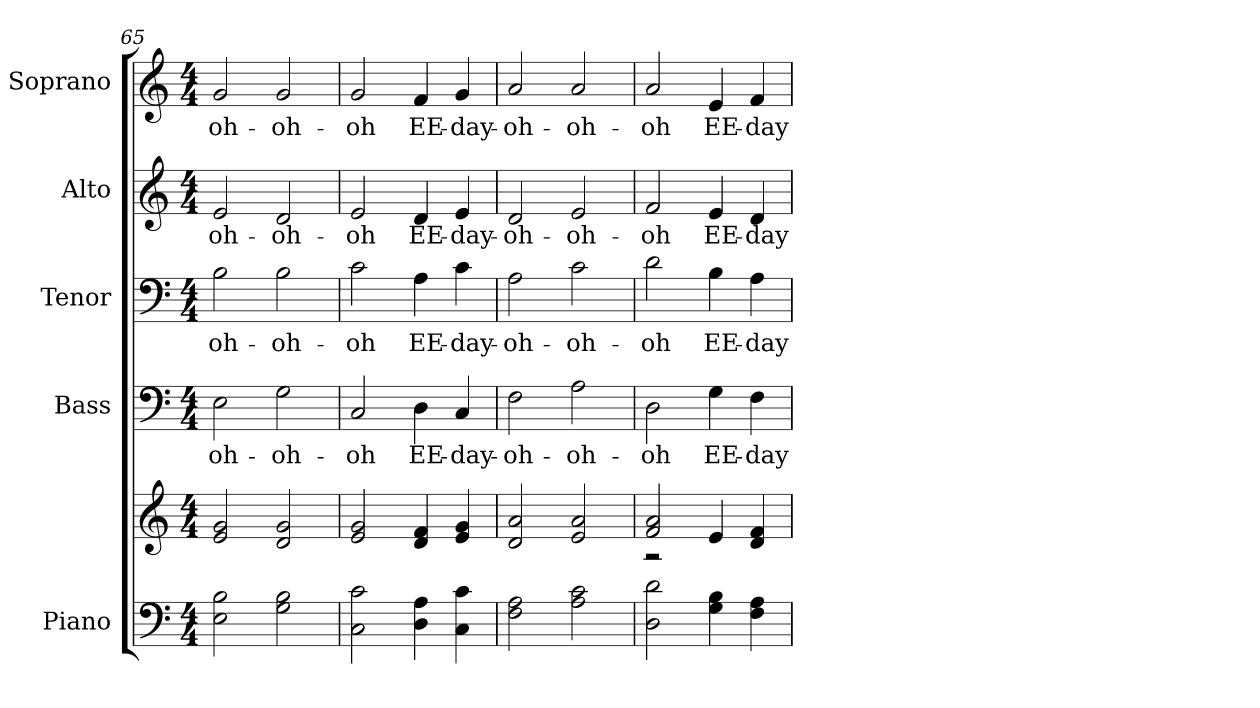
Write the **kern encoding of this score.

**kern	**kern	**kern	**text	**kern	**text	**kern	**text	**kern	**text
*part5	*part5	*part4	*part4	*part3	*part3	*part2	*part2	*part1	*part1
*staff6	*staff5	*staff4	*staff4	*staff3	*staff3	*staff2	*staff2	*staff1	*staff1
*I"Piano	*	*I"Bass	*	*I"Tenor	*	*I"Alto	*	*I"Soprano	*
*I'Pno.	*	*I'B.	*	*I'T.	*	*I'A.	*	*I'S.	*
!!LO:PB:g=z
*clefF4	*clefG2	*clefF4	*	*clefF4	*	*clefG2	*	*clefG2	*
*k[]	*k[]	*k[]	*	*k[]	*	*k[]	*	*k[]	*
*C:	*C:	*C:	*	*C:	*	*C:	*	*C:	*
*M4/4	*M4/4	*M4/4	*	*M4/4	*	*M4/4	*	*M4/4	*
=65	=65	=65	=65	=65	=65	=65	=65	=65	=65
!	!	!	!LO:LY:b:color=#000000	!	!	!	!	!	!
!	!	!	!	!	!LO:LY:b:color=#000000	!	!	!	!
!	!	!	!	!	!	!	!LO:LY:b:color=#000000	!	!
!	!	!	!	!	!	!	!	!	!LO:LY:b:color=#000000
2Ei\ 2Bi	2ei/ 2gi	2Ei\	-oh-	2Bi\	-oh-	2ei/	-oh-	2gi/	-oh-
!	!	!	!LO:LY:b:color=#000000	!	!	!	!	!	!
!	!	!	!	!	!LO:LY:b:color=#000000	!	!	!	!
!	!	!	!	!	!	!	!LO:LY:b:color=#000000	!	!
!	!	!	!	!	!	!	!	!	!LO:LY:b:color=#000000
2Gi\ 2Bi	2di/ 2gi	2Gi\	-oh-	2Bi\	-oh-	2di/	-oh-	2gi/	-oh-
=66	=66	=66	=66	=66	=66	=66	=66	=66	=66
!	!	!	!LO:LY:b:color=#000000	!	!	!	!	!	!
!	!	!	!	!	!LO:LY:b:color=#000000	!	!	!	!
!	!	!	!	!	!	!	!LO:LY:b:color=#000000	!	!
!	!	!	!	!	!	!	!	!	!LO:LY:b:color=#000000
2Ci\ 2ci	2ei/ 2gi	2Ci/	-oh	2ci\	-oh	2ei/	-oh	2gi/	-oh
!	!	!	!LO:LY:b:color=#000000	!	!	!	!	!	!
!	!	!	!	!	!LO:LY:b:color=#000000	!	!	!	!
!	!	!	!	!	!	!	!LO:LY:b:color=#000000	!	!
!	!	!	!	!	!	!	!	!	!LO:LY:b:color=#000000
4Di\ 4Ai	4di/ 4fi	4Di\	EE-	4Ai\	EE-	4di/	EE-	4fi/	EE-
!	!	!	!LO:LY:b:color=#000000	!	!	!	!	!	!
!	!	!	!	!	!LO:LY:b:color=#000000	!	!	!	!
!	!	!	!	!	!	!	!LO:LY:b:color=#000000	!	!
!	!	!	!	!	!	!	!	!	!LO:LY:b:color=#000000
4Ci\ 4ci	4ei/ 4gi	4Ci/	-day-	4ci\	-day-	4ei/	-day-	4gi/	-day-
!!LO:PB:g=z
=67	=67	=67	=67	=67	=67	=67	=67	=67	=67
!	!	!	!LO:LY:b:color=#000000	!	!	!	!	!	!
!	!	!	!	!	!LO:LY:b:color=#000000	!	!	!	!
!	!	!	!	!	!	!	!LO:LY:b:color=#000000	!	!
!	!	!	!	!	!	!	!	!	!LO:LY:b:color=#000000
2Fi\ 2Ai	2di/ 2ai	2Fi\	-oh-	2Ai\	-oh-	2di/	-oh-	2ai/	-oh-
!	!	!	!LO:LY:b:color=#000000	!	!	!	!	!	!
!	!	!	!	!	!LO:LY:b:color=#000000	!	!	!	!
!	!	!	!	!	!	!	!LO:LY:b:color=#000000	!	!
!	!	!	!	!	!	!	!	!	!LO:LY:b:color=#000000
2Ai\ 2ci	2ei/ 2ai	2Ai\	-oh-	2ci\	-oh-	2ei/	-oh-	2ai/	-oh-
=68	=68	=68	=68	=68	=68	=68	=68	=68	=68
*	*^	*	*	*	*	*	*	*	*
!	!	!	!	!LO:LY:b:color=#000000	!	!	!	!	!	!
!	!	!	!	!	!	!LO:LY:b:color=#000000	!	!	!	!
!	!	!	!	!	!	!	!	!LO:LY:b:color=#000000	!	!
!	!	!	!	!	!	!	!	!	!	!LO:LY:b:color=#000000
2Di\ 2di	2fi/ 2ai	2r	2Di\	-oh	2di\	-oh	2fi/	-oh	2ai/	-oh
!	!	!	!	!LO:LY:b:color=#000000	!	!	!	!	!	!
!	!	!	!	!	!	!LO:LY:b:color=#000000	!	!	!	!
!	!	!	!	!	!	!	!	!LO:LY:b:color=#000000	!	!
!	!	!	!	!	!	!	!	!	!	!LO:LY:b:color=#000000
4Gi\ 4Bi	4ei/	2ryy	4Gi\	EE-	4Bi\	EE-	4ei/	EE-	4ei/	EE-
!	!	!	!	!LO:LY:b:color=#000000	!	!	!	!	!	!
!	!	!	!	!	!	!LO:LY:b:color=#000000	!	!	!	!
!	!	!	!	!	!	!	!	!LO:LY:b:color=#000000	!	!
!	!	!	!	!	!	!	!	!	!	!LO:LY:b:color=#000000
4Fi\ 4Ai	4di/ 4fi	.	4Fi\	-day-	4Ai\	-day-	4di/	-day-	4fi/	-day-
*	*v	*v	*	*	*	*	*	*	*	*
=	=	=	=	=	=	=	=	=	=
*-	*-	*-	*-	*-	*-	*-	*-	*-	*-
